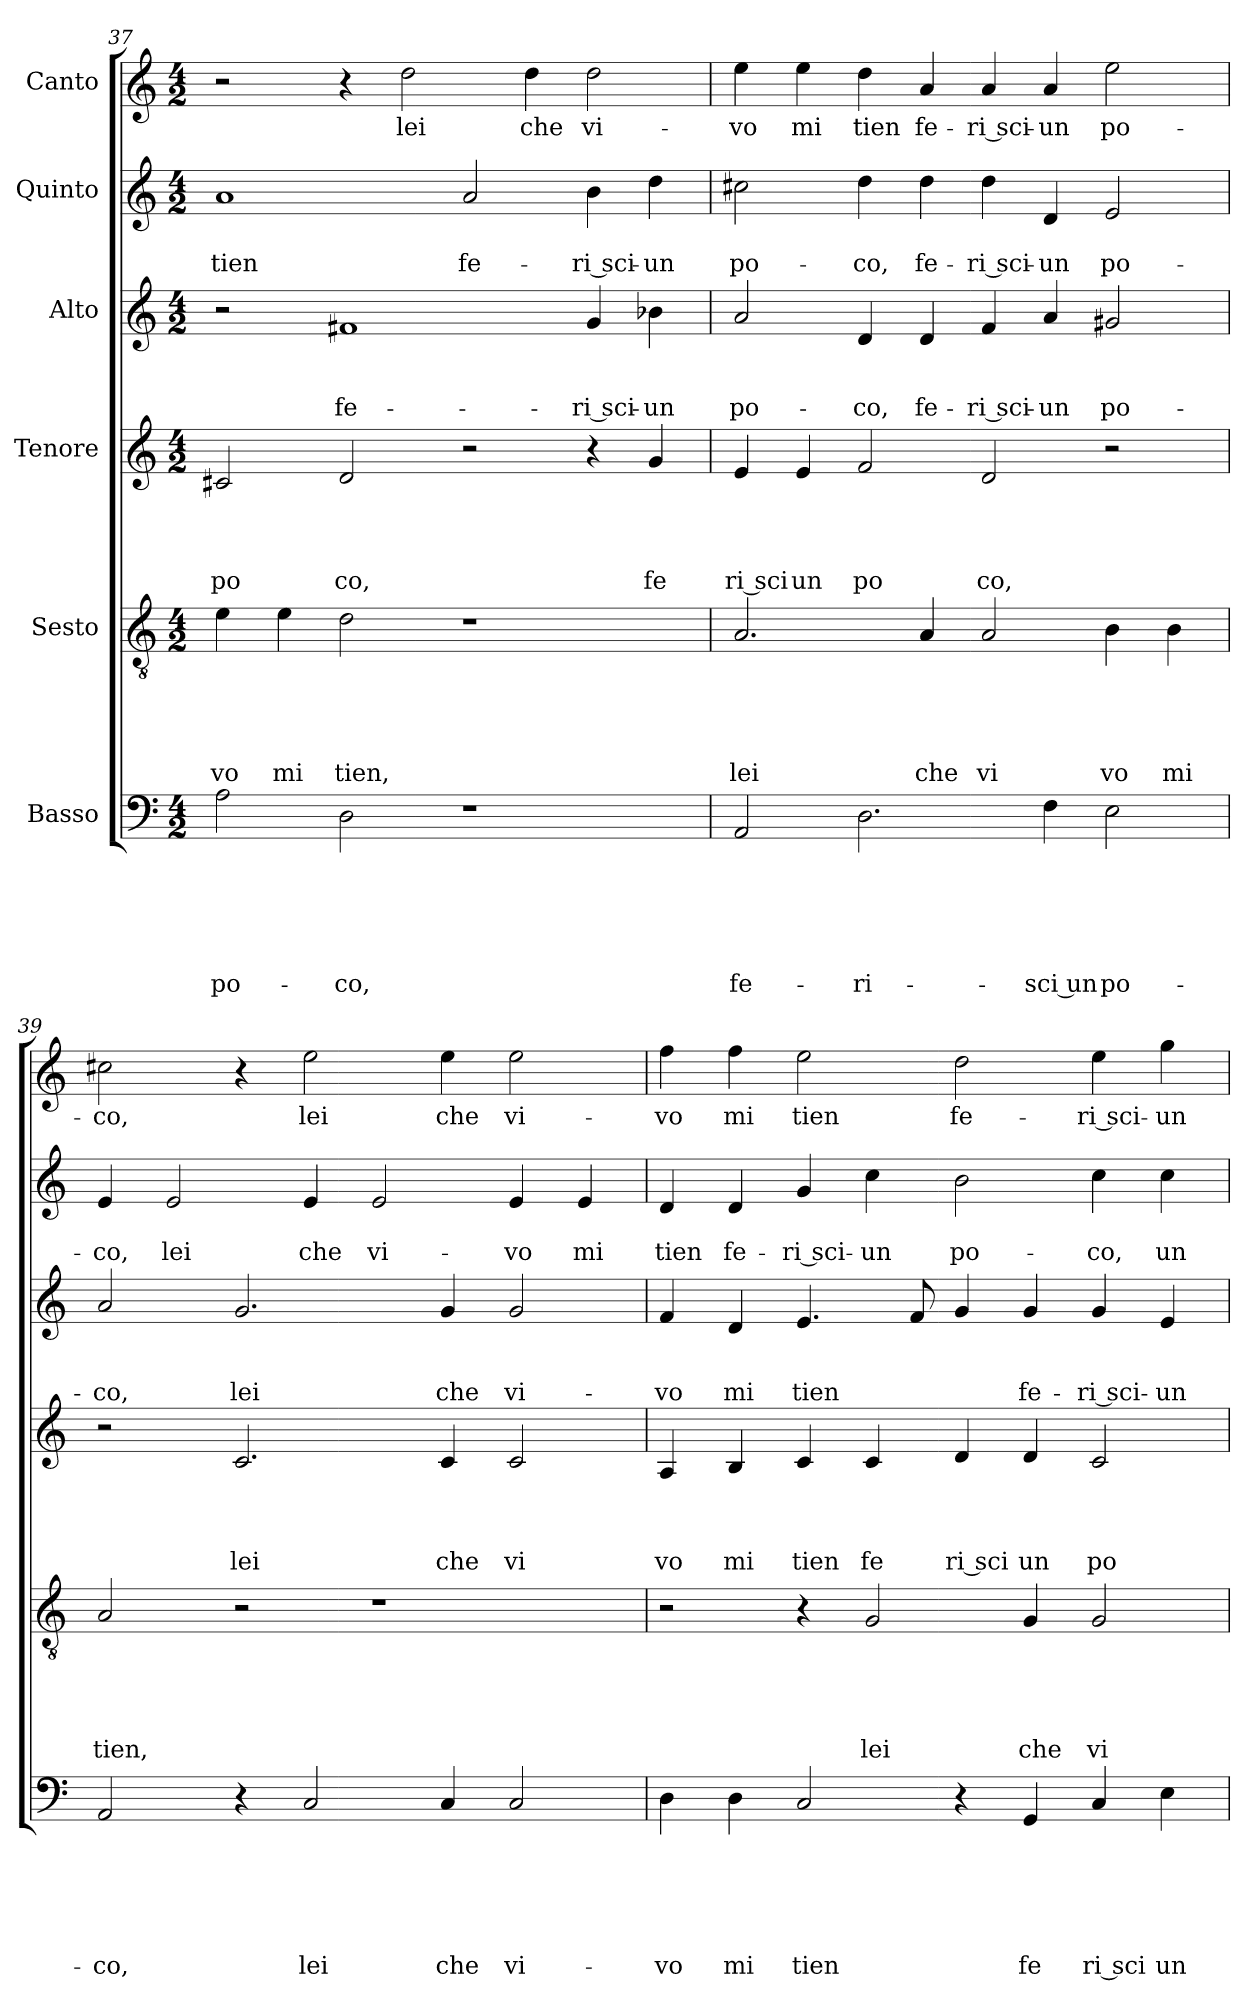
**kern	**text	**text	**text	**text	**text	**text	**kern	**text	**text	**text	**text	**text	**kern	**text	**text	**text	**text	**kern	**text	**text	**text	**kern	**text	**text	**kern	**text
*part6	*part6	*part6	*part6	*part6	*part6	*part6	*part5	*part5	*part5	*part5	*part5	*part5	*part4	*part4	*part4	*part4	*part4	*part3	*part3	*part3	*part3	*part2	*part2	*part2	*part1	*part1
*staff6	*staff6	*staff6	*staff6	*staff6	*staff6	*staff6	*staff5	*staff5	*staff5	*staff5	*staff5	*staff5	*staff4	*staff4	*staff4	*staff4	*staff4	*staff3	*staff3	*staff3	*staff3	*staff2	*staff2	*staff2	*staff1	*staff1
*I"Basso	*	*	*	*	*	*	*I"Sesto	*	*	*	*	*	*I"Tenore	*	*	*	*	*I"Alto	*	*	*	*I"Quinto	*	*	*I"Canto	*
*clefF4	*	*	*	*	*	*	*clefGv2	*	*	*	*	*	*clefG2	*	*	*	*	*clefG2	*	*	*	*clefG2	*	*	*clefG2	*
*k[]	*	*	*	*	*	*	*k[]	*	*	*	*	*	*k[]	*	*	*	*	*k[]	*	*	*	*k[]	*	*	*k[]	*
*C:	*	*	*	*	*	*	*C:	*	*	*	*	*	*C:	*	*	*	*	*C:	*	*	*	*C:	*	*	*C:	*
*M4/2	*	*	*	*	*	*	*M4/2	*	*	*	*	*	*M4/2	*	*	*	*	*M4/2	*	*	*	*M4/2	*	*	*M4/2	*
=37	=37	=37	=37	=37	=37	=37	=37	=37	=37	=37	=37	=37	=37	=37	=37	=37	=37	=37	=37	=37	=37	=37	=37	=37	=37	=37
!	!	!	!	!	!	!LO:LY:b	!	!	!	!	!	!LO:LY:b	!	!	!	!	!LO:LY:b	!	!	!	!	!	!	!LO:LY:b	!	!
2A\	.	.	.	.	.	po-	4e\	.	.	.	.	vo	2c#X/	.	.	.	po	2r	.	.	.	1a	.	tien	2r	.
!	!	!	!	!	!	!	!	!	!	!	!	!LO:LY:b	!	!	!	!	!	!	!	!	!	!	!	!	!	!
.	.	.	.	.	.	.	4e\	.	.	.	.	mi	.	.	.	.	.	.	.	.	.	.	.	.	.	.
!	!	!	!	!	!	!LO:LY:b	!	!	!	!	!	!LO:LY:b	!	!	!	!	!LO:LY:b	!	!	!	!LO:LY:b	!	!	!	!	!
2D\	.	.	.	.	.	-co,	2d\	.	.	.	.	tien,	2d/	.	.	.	co,	1f#X	.	.	fe-	.	.	.	4r	.
!	!	!	!	!	!	!	!	!	!	!	!	!	!	!	!	!	!	!	!	!	!	!	!	!	!	!LO:LY:b
.	.	.	.	.	.	.	.	.	.	.	.	.	.	.	.	.	.	.	.	.	.	.	.	.	2dd\	lei
!	!	!	!	!	!	!	!	!	!	!	!	!	!	!	!	!	!	!	!	!	!	!	!	!LO:LY:b	!	!
1r	.	.	.	.	.	.	1r	.	.	.	.	.	2r	.	.	.	.	.	.	.	.	2a/	.	fe-	.	.
!	!	!	!	!	!	!	!	!	!	!	!	!	!	!	!	!	!	!	!	!	!	!	!	!	!	!LO:LY:b
.	.	.	.	.	.	.	.	.	.	.	.	.	.	.	.	.	.	.	.	.	.	.	.	.	4dd\	che
!	!	!	!	!	!	!	!	!	!	!	!	!	!	!	!	!	!	!	!	!	!LO:LY:b	!	!	!LO:LY:b	!	!LO:LY:b
.	.	.	.	.	.	.	.	.	.	.	.	.	4r	.	.	.	.	4g/	.	.	-ri sci-	4b\	.	-ri sci-	2dd\	vi-
!	!	!	!	!	!	!	!	!	!	!	!	!	!	!	!	!	!LO:LY:b	!	!	!	!LO:LY:b	!	!	!LO:LY:b	!	!
.	.	.	.	.	.	.	.	.	.	.	.	.	4g/	.	.	.	fe	4b-X\	.	.	-un	4dd\	.	-un	.	.
=38	=38	=38	=38	=38	=38	=38	=38	=38	=38	=38	=38	=38	=38	=38	=38	=38	=38	=38	=38	=38	=38	=38	=38	=38	=38	=38
!	!	!	!	!	!	!LO:LY:b	!	!	!	!	!	!LO:LY:b	!	!	!	!	!LO:LY:b	!	!	!	!LO:LY:b	!	!	!LO:LY:b	!	!LO:LY:b
2AA/	.	.	.	.	.	fe-	2.A/	.	.	.	.	lei	4e/	.	.	.	ri sci	2a/	.	.	po-	2cc#X\	.	po-	4ee\	-vo
!	!	!	!	!	!	!	!	!	!	!	!	!	!	!	!	!	!LO:LY:b	!	!	!	!	!	!	!	!	!LO:LY:b
.	.	.	.	.	.	.	.	.	.	.	.	.	4e/	.	.	.	un	.	.	.	.	.	.	.	4ee\	mi
!	!	!	!	!	!	!LO:LY:b	!	!	!	!	!	!	!	!	!	!	!LO:LY:b	!	!	!	!LO:LY:b	!	!	!LO:LY:b	!	!LO:LY:b
2.D\	.	.	.	.	.	-ri-	.	.	.	.	.	.	2f/	.	.	.	po	4d/	.	.	-co,	4dd\	.	-co,	4dd\	tien
!	!	!	!	!	!	!	!	!	!	!	!	!LO:LY:b	!	!	!	!	!	!	!	!	!LO:LY:b	!	!	!LO:LY:b	!	!LO:LY:b
.	.	.	.	.	.	.	4A/	.	.	.	.	che	.	.	.	.	.	4d/	.	.	fe-	4dd\	.	fe-	4a/	fe-
!	!	!	!	!	!	!	!	!	!	!	!	!LO:LY:b	!	!	!	!	!LO:LY:b	!	!	!	!LO:LY:b	!	!	!LO:LY:b	!	!LO:LY:b
.	.	.	.	.	.	.	2A/	.	.	.	.	vi	2d/	.	.	.	co,	4f/	.	.	-ri sci-	4dd\	.	-ri sci-	4a/	-ri sci-
!	!	!	!	!	!	!LO:LY:b:rj	!	!	!	!	!	!	!	!	!	!	!	!	!	!	!LO:LY:b	!	!	!LO:LY:b	!	!LO:LY:b
4F\	.	.	.	.	.	-sci un	.	.	.	.	.	.	.	.	.	.	.	4a/	.	.	-un	4d/	.	-un	4a/	-un
!	!	!	!	!	!	!LO:LY:b	!	!	!	!	!	!LO:LY:b	!	!	!	!	!	!	!	!	!LO:LY:b	!	!	!LO:LY:b	!	!LO:LY:b
2E\	.	.	.	.	.	po-	4B\	.	.	.	.	vo	2r	.	.	.	.	2g#X/	.	.	po-	2e/	.	po-	2ee\	po-
!	!	!	!	!	!	!	!	!	!	!	!	!LO:LY:b	!	!	!	!	!	!	!	!	!	!	!	!	!	!
.	.	.	.	.	.	.	4B\	.	.	.	.	mi	.	.	.	.	.	.	.	.	.	.	.	.	.	.
=39	=39	=39	=39	=39	=39	=39	=39	=39	=39	=39	=39	=39	=39	=39	=39	=39	=39	=39	=39	=39	=39	=39	=39	=39	=39	=39
!	!	!	!	!	!	!LO:LY:b	!	!	!	!	!	!LO:LY:b	!	!	!	!	!	!	!	!	!LO:LY:b	!	!	!LO:LY:b	!	!LO:LY:b
2AA/	.	.	.	.	.	-co,	2A/	.	.	.	.	tien,	2r	.	.	.	.	2a/	.	.	-co,	4e/	.	-co,	2cc#X\	-co,
!	!	!	!	!	!	!	!	!	!	!	!	!	!	!	!	!	!	!	!	!	!	!	!	!LO:LY:b	!	!
.	.	.	.	.	.	.	.	.	.	.	.	.	.	.	.	.	.	.	.	.	.	2e/	.	lei	.	.
!	!	!	!	!	!	!	!	!	!	!	!	!	!	!	!	!	!LO:LY:b	!	!	!	!LO:LY:b	!	!	!	!	!
4r	.	.	.	.	.	.	2r	.	.	.	.	.	2.c/	.	.	.	lei	2.g/	.	.	lei	.	.	.	4r	.
!	!	!	!	!	!	!LO:LY:b	!	!	!	!	!	!	!	!	!	!	!	!	!	!	!	!	!	!LO:LY:b	!	!LO:LY:b
2C/	.	.	.	.	.	lei	.	.	.	.	.	.	.	.	.	.	.	.	.	.	.	4e/	.	che	2ee\	lei
!	!	!	!	!	!	!	!	!	!	!	!	!	!	!	!	!	!	!	!	!	!	!	!	!LO:LY:b	!	!
.	.	.	.	.	.	.	1r	.	.	.	.	.	.	.	.	.	.	.	.	.	.	2e/	.	vi-	.	.
!	!	!	!	!	!	!LO:LY:b	!	!	!	!	!	!	!	!	!	!	!LO:LY:b	!	!	!	!LO:LY:b	!	!	!	!	!LO:LY:b
4C/	.	.	.	.	.	che	.	.	.	.	.	.	4c/	.	.	.	che	4g/	.	.	che	.	.	.	4ee\	che
!	!	!	!	!	!	!LO:LY:b	!	!	!	!	!	!	!	!	!	!	!LO:LY:b	!	!	!	!LO:LY:b	!	!	!LO:LY:b	!	!LO:LY:b
2C/	.	.	.	.	.	vi-	.	.	.	.	.	.	2c/	.	.	.	vi	2g/	.	.	vi-	4e/	.	-vo	2ee\	vi-
!	!	!	!	!	!	!	!	!	!	!	!	!	!	!	!	!	!	!	!	!	!	!	!	!LO:LY:b	!	!
.	.	.	.	.	.	.	.	.	.	.	.	.	.	.	.	.	.	.	.	.	.	4e/	.	mi	.	.
!!LO:LB:g=z
=40	=40	=40	=40	=40	=40	=40	=40	=40	=40	=40	=40	=40	=40	=40	=40	=40	=40	=40	=40	=40	=40	=40	=40	=40	=40	=40
!	!	!	!	!	!	!LO:LY:b	!	!	!	!	!	!	!	!	!	!	!LO:LY:b	!	!	!	!LO:LY:b	!	!	!LO:LY:b	!	!LO:LY:b
4D\	.	.	.	.	.	-vo	2r	.	.	.	.	.	4A/	.	.	.	vo	4f/	.	.	-vo	4d/	.	tien	4ff\	-vo
!	!	!	!	!	!	!LO:LY:b	!	!	!	!	!	!	!	!	!	!	!LO:LY:b	!	!	!	!LO:LY:b	!	!	!LO:LY:b	!	!LO:LY:b
4D\	.	.	.	.	.	mi	.	.	.	.	.	.	4B/	.	.	.	mi	4d/	.	.	mi	4d/	.	fe-	4ff\	mi
!	!	!	!	!	!	!LO:LY:b	!	!	!	!	!	!	!	!	!	!	!LO:LY:b	!	!	!	!LO:LY:b	!	!	!LO:LY:b	!	!LO:LY:b
2C/	.	.	.	.	.	tien	4r	.	.	.	.	.	4c/	.	.	.	tien	4.e/	.	.	tien	4g/	.	-ri sci-	2ee\	tien
!	!	!	!	!	!	!	!	!	!	!	!	!LO:LY:b	!	!	!	!	!LO:LY:b	!	!	!	!	!	!	!LO:LY:b	!	!
.	.	.	.	.	.	.	2G/	.	.	.	.	lei	4c/	.	.	.	fe	.	.	.	.	4cc\	.	-un	.	.
.	.	.	.	.	.	.	.	.	.	.	.	.	.	.	.	.	.	8f/	.	.	.	.	.	.	.	.
!	!	!	!	!	!	!	!	!	!	!	!	!	!	!	!	!	!LO:LY:b	!	!	!	!	!	!	!LO:LY:b	!	!LO:LY:b
4r	.	.	.	.	.	.	.	.	.	.	.	.	4d/	.	.	.	ri sci	4g/	.	.	.	2b\	.	po-	2dd\	fe-
!	!	!	!	!	!	!LO:LY:b	!	!	!	!	!	!LO:LY:b	!	!	!	!	!LO:LY:b	!	!	!	!LO:LY:b	!	!	!	!	!
4GG/	.	.	.	.	.	fe	4G/	.	.	.	.	che	4d/	.	.	.	un	4g/	.	.	fe-	.	.	.	.	.
!	!	!	!	!	!	!LO:LY:b	!	!	!	!	!	!LO:LY:b	!	!	!	!	!LO:LY:b	!	!	!	!LO:LY:b	!	!	!LO:LY:b	!	!LO:LY:b
4C/	.	.	.	.	.	ri sci	2G/	.	.	.	.	vi	2c/	.	.	.	po	4g/	.	.	-ri sci-	4cc\	.	-co,	4ee\	-ri sci-
!	!	!	!	!	!	!LO:LY:b	!	!	!	!	!	!	!	!	!	!	!	!	!	!	!LO:LY:b	!	!	!LO:LY:b	!	!LO:LY:b
4E\	.	.	.	.	.	un	.	.	.	.	.	.	.	.	.	.	.	4e/	.	.	-un	4cc\	.	un	4gg\	-un
=	=	=	=	=	=	=	=	=	=	=	=	=	=	=	=	=	=	=	=	=	=	=	=	=	=	=
*-	*-	*-	*-	*-	*-	*-	*-	*-	*-	*-	*-	*-	*-	*-	*-	*-	*-	*-	*-	*-	*-	*-	*-	*-	*-	*-
